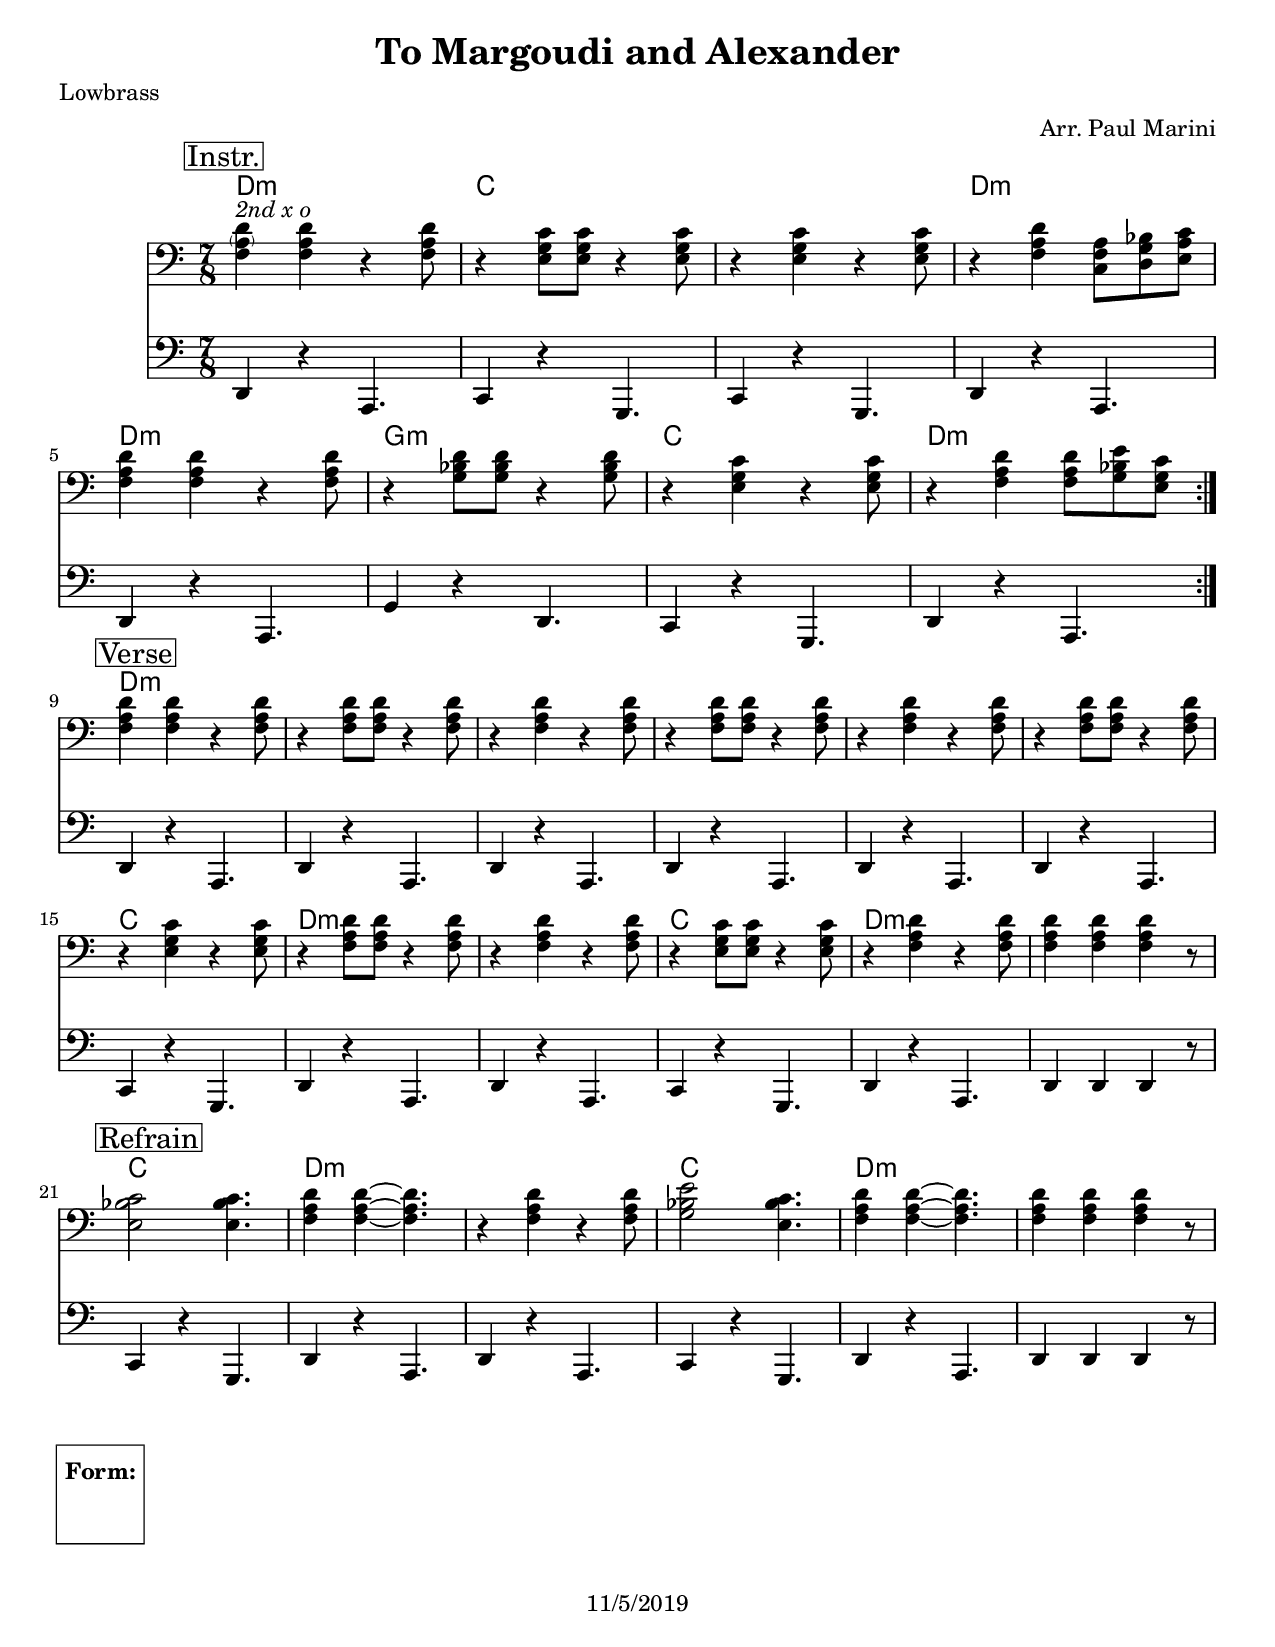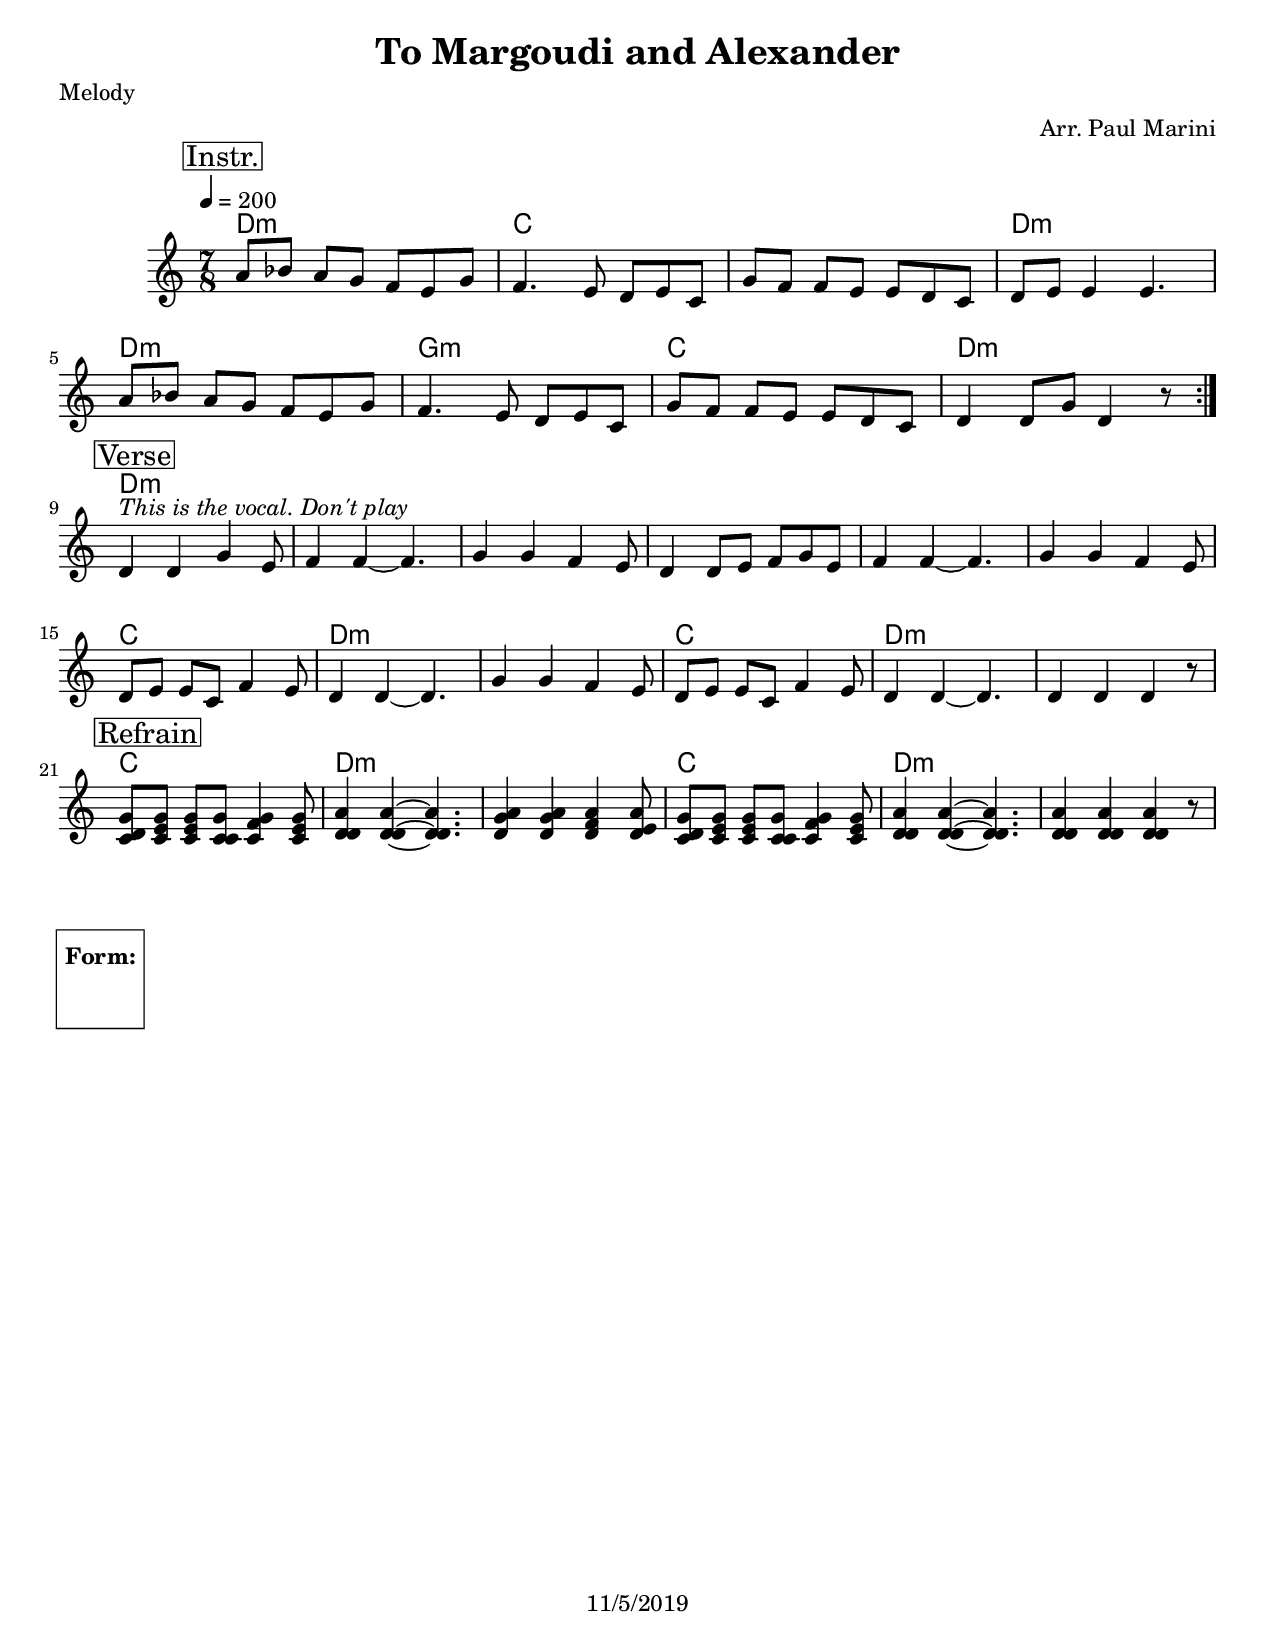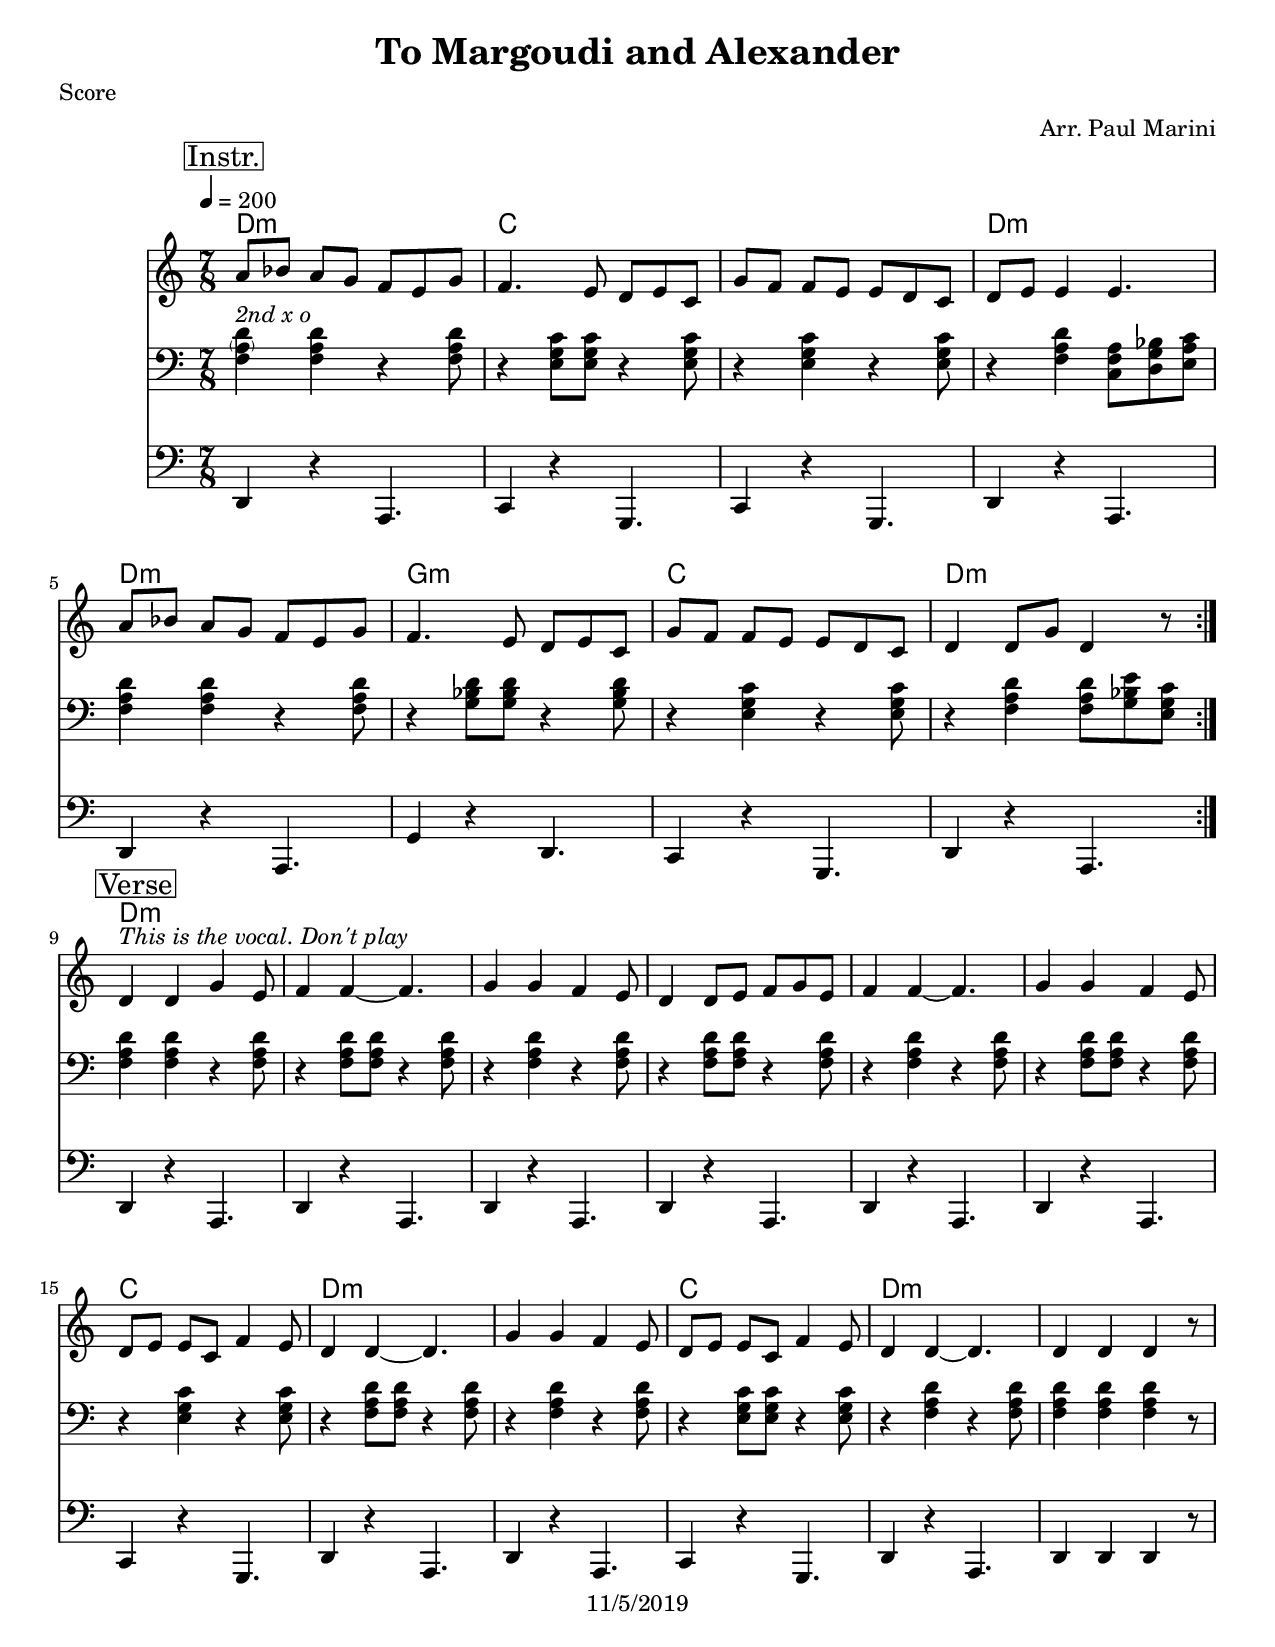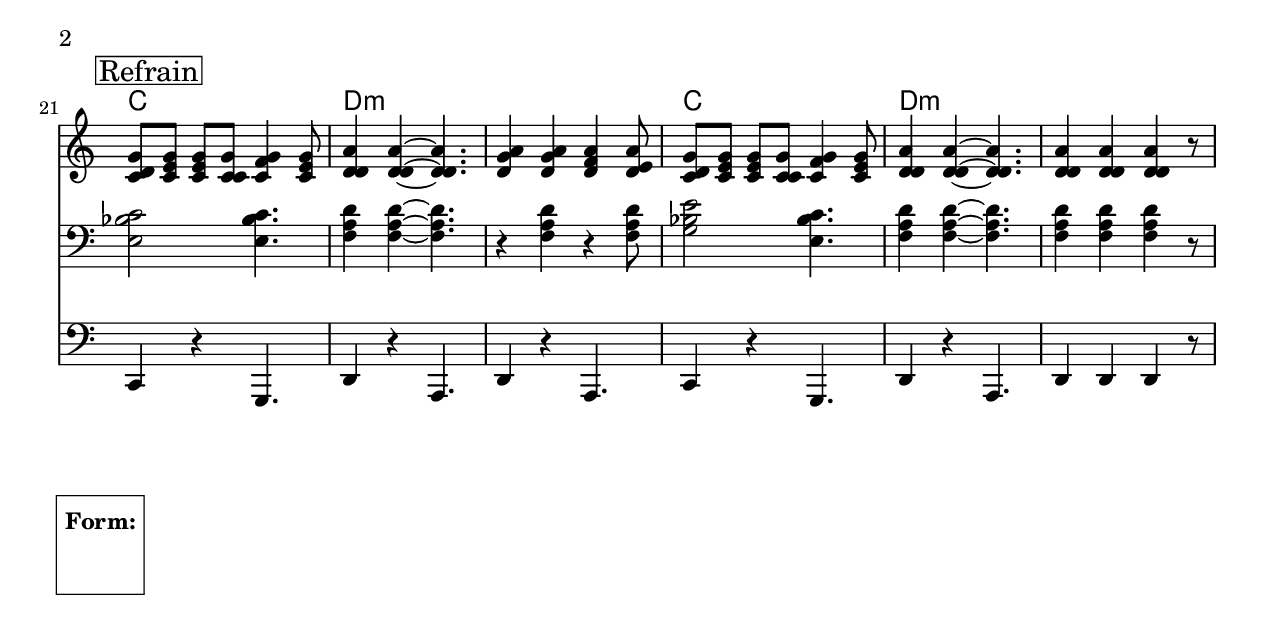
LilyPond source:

\version "2.18.2"

\header {
	title = "To Margoudi and Alexander"
	composer = ""
	arranger = "Arr. Paul Marini"
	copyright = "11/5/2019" %date of latest edits
}
\paper {
  #(set-paper-size "letter")
  }


slash = {
	\override NoteHead #'style = #'slash
	\override Stem #'transparent = ##t
}

noslash = {
	\revert NoteHead #'style
	\revert Stem #'transparent
}

the_form = %Form
	\markup { \box \column {
	\line { " " }
	\line { \bold " Form: " }
	\line { " " }
	\line { " " }
	}}

test = { \relative c' { \tempo 4 = 80 \set Score.markFormatter = #format-mark-box-letters
	\repeat volta 2 {
	}
}
}

%{ ornament conventions, a/o 10/2017
%	\prall		regular up ornament, metric
%	\lineprall	quick, nonmetric up ornament	(was \mordent)
%	\mordent		regular down ornament, nonmetric	(was \upbow)
%	\prallprall	consecutive up ornaments, metric
% \trill		trill
%	\turn		turn of some sort
%}

%{ split part:
%	<<
%		{ c8 d e f g f e d | c1 | }
%	\\
%		{ c,2 d8 e f g | c4 g e c | }
%	>>
%}

%{ modified volta spanners:
%	\repeat volta 4 {
%		c4 c c c | d4 d d d | e4 e e e |
%	}
%	\set Score.repeatCommands = #'((volta "1,3"))                   % gives custom volta spanner
%	    { f4 f g g  | }
%	\set Score.repeatCommands = #'((volta #f) (volta "2,4") end-repeat) % ends the 1st spanner, gives custom volta spanner and a repeat back
%			{ f8 f f f g a b c | }
%	\set Score.repeatCommands = #'((volta #f))                      % ends 2nd spanner
%}

melody = { \relative c'' { \tempo 4 = 200 \set Score.markFormatter = #format-mark-box-letters
	\overrideTimeSignatureSettings
      7/8               % timeSignatureFraction
      1/16               % baseMomentFraction
      #'(4 4 6)           % beatStructure
      #'()		% beamExceptions
	\time 7/8

	\mark \markup { \box "Instr." }
	\repeat volta 2 {
		a8 bes a g f e g | f4. e8 d e c |
		g' f f e e d c | d8 e e4 e4. | 
        \break
		a8 bes a g f e g | f4. e8 d e c |
		g' f f e e d c | d4 d8 g d4 r8 | 
	}
    \break

	\mark \markup { \box "Verse" }
	d4^\markup {\italic "This is the vocal. Don't play"} d g e8 | f4 f~ f4. |
	g4 g f e8 | d4 d8 e f g e |
	f4 f~ f4. | g4 g f e8 |
    \break
	d8 e e c f4 e8 | d4 d~ d4. |
	g4 g f e8 | d e e c f4 e8 | 
	d4 d~ d4. | d4 d d r8 |
    \break

	\mark \markup { \box "Refrain" }
    %{
	d8 e e c f4 e8 | d4 d~ d4. |
	g4 g f e8 | d e e c f4 e8 | 
	d4 d~ d4. | d4 d d r8 |
    %}
	<c d g>8 <c e g> <c e g> <c c g'> <c f g>4 <c e g>8 | <d d a'>4 <d d a'>~ <d d a'>4. |
	<d g a>4 <d g a> <d f a> <d e a>8 | <c d g> <c e g> <c e g> <c c g'> <c f g>4 <c e g>8 | 
	<d d a'>4 <d d a'>~ <d d a'>4. | <d d a'>4 <d d a'> <d d a'> r8 |

}
}

midbrass = { \relative c { \set Score.markFormatter = #format-mark-box-letters
	\overrideTimeSignatureSettings
      7/8               % timeSignatureFraction
      1/16               % baseMomentFraction
      #'(4 4 6)           % beatStructure
      #'()		% beamExceptions
	\time 7/8

	\mark \markup { \box "Instr." }
	\repeat volta 2 {
    \parenthesize <f a d>4^\markup {\italic "2nd x o"} <f a d> r <f a d>8 | 
    r4 <e g c>8 <e g c> r4 <e g c>8 | 
    r4 <e g c> r <e g c>8 | 
    r4 <f a d> <c f a>8 <d g bes> <e a c> |
    \break
    <f a d>4 <f a d> r <f a d>8 | 
    r4 <g bes d>8 <g bes d> r4 <g bes d>8 | 
    r4 <e g c> r <e g c>8 | 
    r4 <f a d> <f a d>8 <g bes e> <e g c>
	}
    \break

	\mark \markup { \box "Verse" }
    <f a d>4 <f a d> r <f a d>8 | r4 <f a d>8 <f a d> r4 <f a d>8 |
    r4 <f a d> r <f a d>8 | r4 <f a d>8 <f a d> r4 <f a d>8 |
    r4 <f a d> r <f a d>8 | r4 <f a d>8 <f a d> r4 <f a d>8 |
    \break

    r4 <e g c> r <e g c>8 | r4 <f a d>8 <f a d> r4 <f a d>8 |
    r4 <f a d> r <f a d>8 | r4 <e g c>8 <e g c> r4 <e g c>8 |
    r4 <f a d> r <f a d>8 | <f a d>4 <f a d> <f a d> r8 |
    \break

	\mark \markup { \box "Refrain" }
    <e bes' c>2 <e bes' c>4. | <f a d>4 <f a d>4~ <f a d>4. |
    r4 <f a d>4 r <f a d>8 | <g bes e>2 <e bes' c>4. |
    <f a d>4 <f a d>~ <f a d>4. | <f a d>4 <f a d> <f a d> r8 |

}
}

bass = { \relative c { \set Score.markFormatter = #format-mark-box-letters
	\overrideTimeSignatureSettings
      7/8               % timeSignatureFraction
      1/16               % baseMomentFraction
      #'(4 4 6)           % beatStructure
      #'()		% beamExceptions
	\time 7/8

	\mark \markup { \box "Instr." }
	\repeat volta 2 {
    d,4 r a4. | c4 r g4. |
    c4 r g4. | d'4 r a4. | 
    \break

    d4 r a4. | g'4 r d4. |
    c4 r g4. | d'4 r a4. | 
	}
    \break

	\mark \markup { \box "Verse" }
    d4 r a4. | d4 r a4. |
    d4 r a4. | d4 r a4. |
    d4 r a4. | d4 r a4. |
    \break

    c4 r g4. | d'4 r a4. |
    d4 r a4. | c4 r g4. |
    d'4 r a4. | d4 d d4 r8 |
    \break

	\mark \markup { \box "Refrain" }
    c4 r g4. | d'4 r a4. |
    d4 r a4. | c4 r g4. |
    d'4 r a4. | d4 d d4 r8 |

}
}


changes = { \chordmode {

% Instr.
d2:min d4.:min | c2 c4. |
c2 c4. | d2:min d4.:min |

d2:min d4.:min | g2:min g4.:min |
c2 c4. | d2:min d4.:min |

% Verse
d2:min d4.:min | d2:min d4.:min |
d2:min d4.:min | d2:min d4.:min |
d2:min d4.:min | d2:min d4.:min |
 
c2 c4. | d2:min d4.:min |
d2:min d4.:min | c2 c4. |
d2:min d4.:min | d2:min d4.:min |

% Refrain
c2 c4. | d2:min d4.:min |
d2:min d4.:min | c2 c4. |
d2:min d4.:min | d2:min d4.:min |

}
}


\book {
	\bookOutputSuffix "score"
    \header { poet = "Score" }
	\score {
	  <<
	    \new ChordNames {
		\set chordChanges = ##t
		\changes
	    }
	    \new Staff { \clef treble
		\melody
	    }
	    \new Staff { \clef bass
		\midbrass
	    }
	    \new Staff { \clef bass
		\bass
	    }
	  >>
	}
	\the_form
}
\book {
	\bookOutputSuffix "melody"
    \header { poet = "Melody" }
	\score {
	  <<
	    \new ChordNames {
		\set chordChanges = ##t
		\changes
	    }
	    \new Staff { \clef treble
		\melody
	    }
	  >>
	}
	\the_form
}
\book {
	\bookOutputSuffix "lowbrass"
    \header { poet = "Lowbrass" }
	\score {
	  <<
	    \new ChordNames {
		\set chordChanges = ##t
		\changes
	    }
	    \new Staff { \clef bass
		\midbrass
	    }
	    \new Staff { \clef bass
		\bass
	    }
	  >>
	}
	\the_form
}

\book {
	\score {
	  <<
		\new Staff {
		  \set Staff.midiInstrument = #"trumpet" \unfoldRepeats
			\melody
		}
		\new Staff {
		  \set Staff.midiInstrument = #"trumpet" \unfoldRepeats
			\midbrass
		}
		\new Staff {
		  \set Staff.midiInstrument = #"trumpet" \unfoldRepeats
			\bass
		}
	  >>
		\midi { }
	}
}
%{
\book {
	\score {
	  <<
		\new Staff {
		  \set Staff.midiInstrument = #"trumpet" \unfoldRepeats
			\test
		}
	  >>
		\midi { }
	}
}
%}
